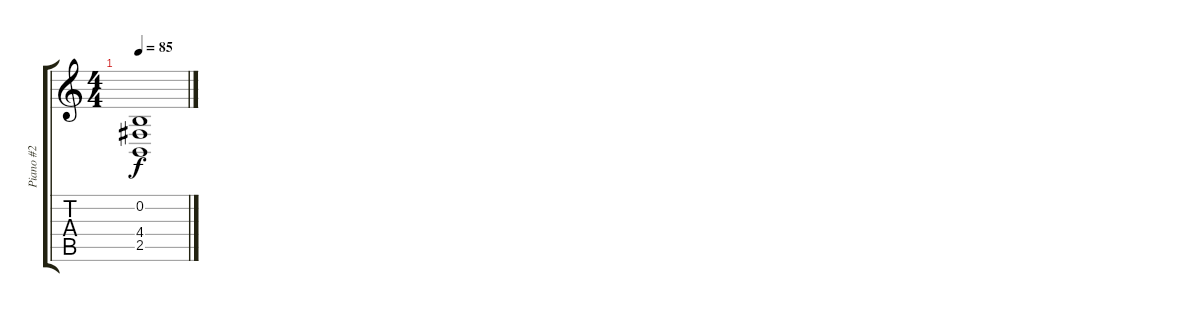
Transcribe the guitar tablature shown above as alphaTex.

\track ("Piano #2" "Piano #2") {instrument acousticgrandpiano}
\staff {score tabs}
\tuning (E4 B3 G3 D3 A2 E2) {hide}
\ts (4 4)
\tempo 85
\clef g2
\ks c
(0.2 4.4 2.5).1{dy f}
